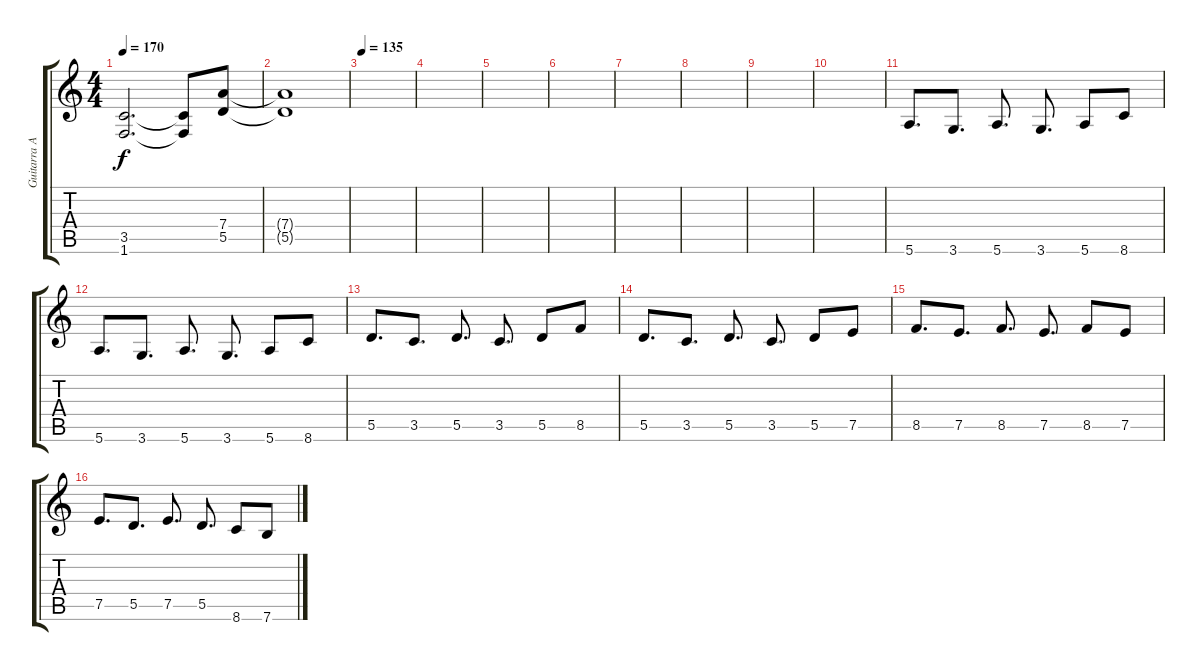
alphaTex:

\track ("Guitarra Adicional" "Guitarra A") {instrument distortionguitar}
\staff {score tabs}
\tuning (E4 B3 G3 D3 A2 E2) {hide}
\ts (4 4)
\tempo 170
\clef g2
\ks c
(3.5 1.6).2{d dy f} (3.5{t} 1.6{t}).8 (7.4 5.5).8 |
(7.4{t} 5.5{t}).1 |
\tempo 135
|
|
|
|
|
|
|
|
5.6.8{d balance 15} 3.6.8{d} 5.6.8{d} 3.6.8{d} 5.6.8 8.6.8 |
5.6.8{d} 3.6.8{d} 5.6.8{d} 3.6.8{d} 5.6.8 8.6.8 |
5.5.8{d} 3.5.8{d} 5.5.8{d} 3.5.8{d} 5.5.8 8.5.8 |
5.5.8{d} 3.5.8{d} 5.5.8{d} 3.5.8{d} 5.5.8 7.5.8 |
8.5.8{d} 7.5.8{d} 8.5.8{d} 7.5.8{d} 8.5.8 7.5.8 |
7.5.8{d} 5.5.8{d} 7.5.8{d} 5.5.8{d} 8.6.8 7.6.8
